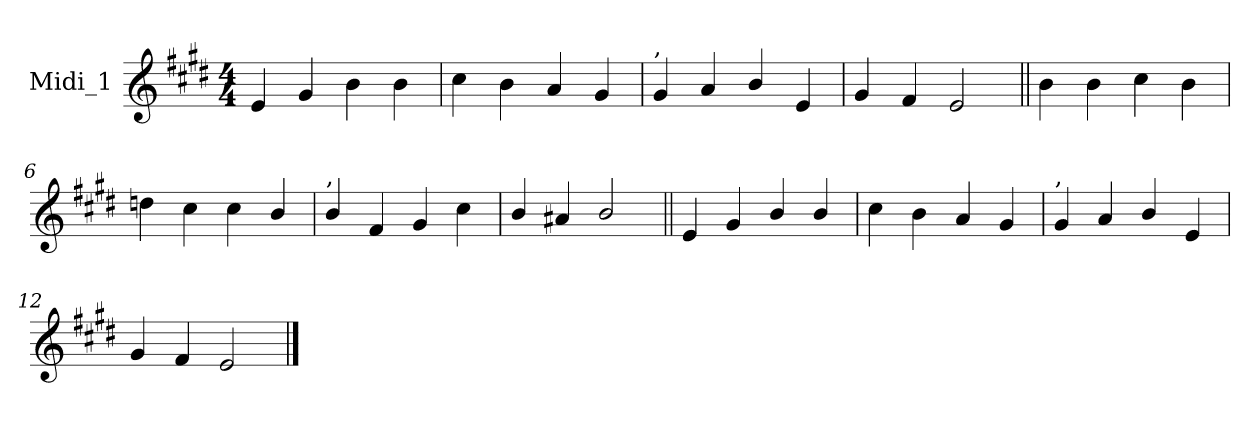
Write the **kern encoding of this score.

**kern
*part1
*staff1
*I"Midi_1
*clefG2
*k[f#c#g#d#]
*E:
*M4/4
=1
4e
4g#
4b
4b
=2
4cc#
4b
4a
4g#
=3
!LO:TX:a:t=,
4g#
4a
4b/
4e/
=4
4g#
4f#
2e
!!LO:LB:g=z
=5||
4b
4b
4cc#
4b
=6
4ddn
4cc#
4cc#
4b/
=7
!LO:TX:a:t=,
4b/
4f#
4g#
4cc#
=8
4b/
4a#X/
2b/
!!LO:LB:g=z
=9||
4e
4g#
4b/
4b/
=10
4cc#
4b
4a
4g#
=11
!LO:TX:a:t=,
4g#
4a
4b/
4e/
=12
4g#
4f#
2e
==
*-
